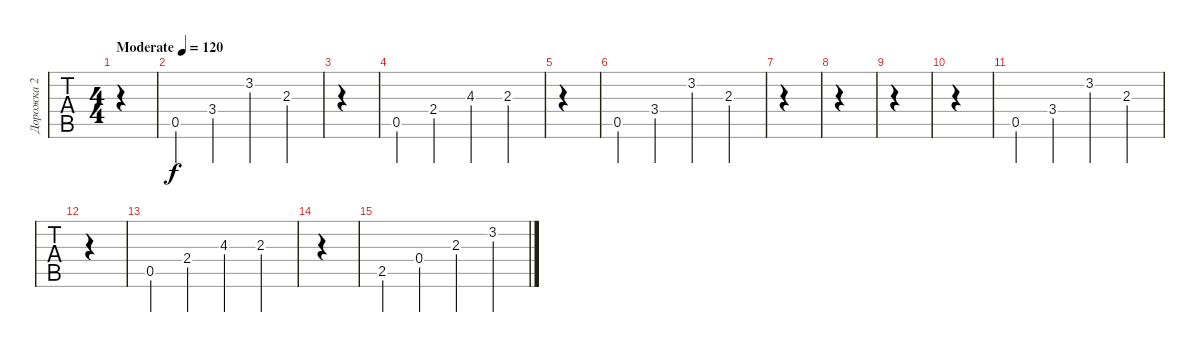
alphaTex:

\track ("Дорожка 2" "Дорожка 2") {instrument acousticguitarsteel}
\staff {tabs}
\tuning (E4 B3 G3 D3 A2 E2) {hide}
\ts (4 4)
\tempo (120 "Moderate")
\clef g2
\ks c
|
0.5.4 3.4.4 3.2.4 2.3.4 |
|
0.5.4 2.4.4 4.3.4 2.3.4 |
|
0.5.4 3.4.4 3.2.4 2.3.4 |
|
|
|
|
0.5.4 3.4.4 3.2.4 2.3.4 |
|
0.5.4 2.4.4 4.3.4 2.3.4 |
|
2.5.4 0.4.4 2.3.4 3.2.4
